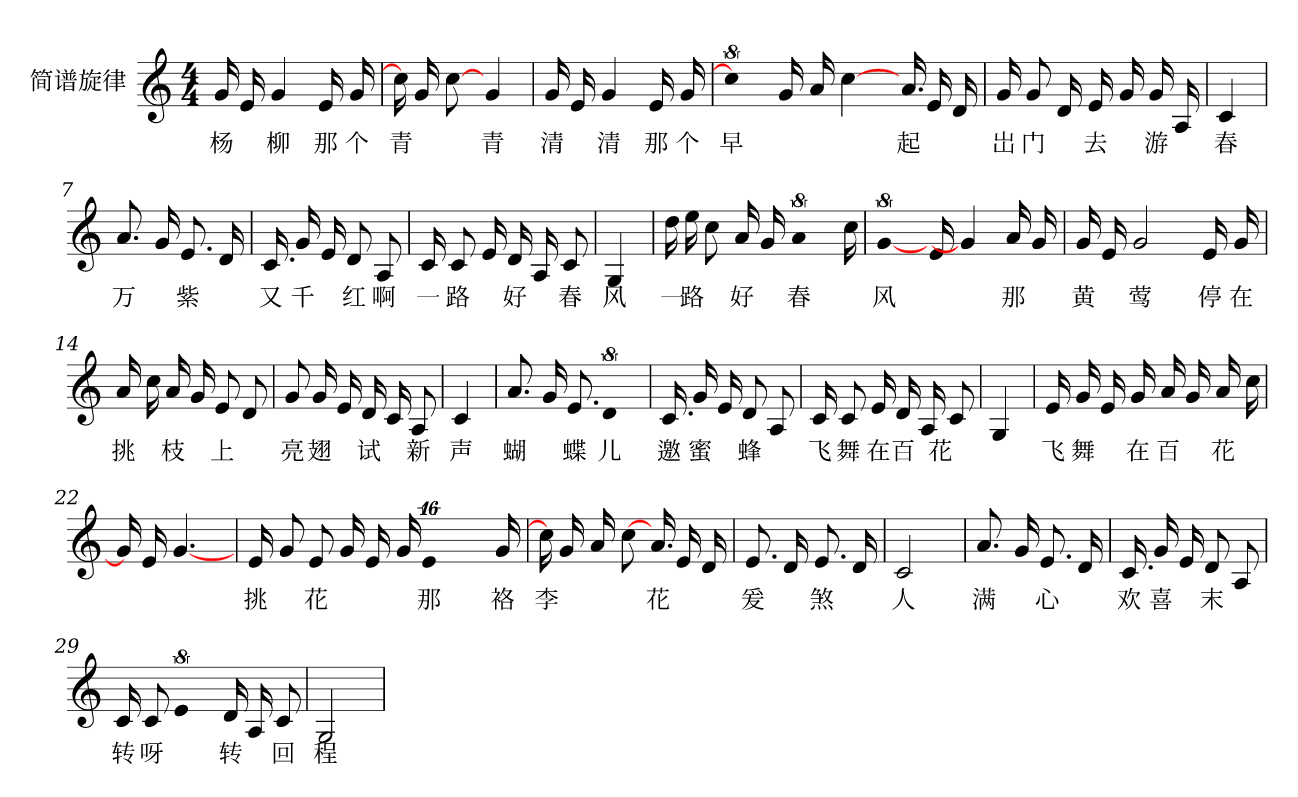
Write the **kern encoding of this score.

**kern	**text
*part1	*part1
*staff1	*staff1
*I"简谱旋律	*
*k[]	*
*M4/4	*
=1	=1
16g	杨
16e	.
4g	柳
16e	那
16g	个
=2	=2
16cc]	青
16g	.
!LO:N:vis=8	!
[8.cc	.
4g	青
=3	=3
16g	清
16e	.
4g	清
16e	那
16g	个
=4	=4
!LO:N:vis=4	!
16%5cc]	早
16g	.
16a	.
!LO:N:vis=4	!
[4.cc	.
!LO:N:vis=16.	!
16a	起
16e	.
16d	.
=5	=5
16g	岀
8g	门
16d	.
16e	去
16g	.
16g	游
16A	.
=6	=6
4c	春
=7	=7
8.a	万
16g	.
8.e	紫
16d	.
=8	=8
!LO:N:vis=16.	!
16c	又
16g	千
16e	.
8d	红
8A	啊
=9	=9
16c	一
8c	路
16e	.
16d	好
16A	.
8c	春
=10	=10
4G	风
=11	=11
16dd	一
16ee	路
8cc	.
16a	好
16g	.
!LO:N:vis=4	!
16%5a	春
16cc	.
=12	=12
!LO:N:vis=4	!
[16%5g	风
16e	.
4g]	.
16a	那
16g	.
=13	=13
16g	黄
16e	.
2g	莺
16e	停
16g	在
=14	=14
16a	挑
16cc	.
16a	枝
16g	.
8e	上
8d	.
=15	=15
8g	亮
16g	翅
16e	.
16d	试
16c	.
8A	新
=16	=16
4c	声
=17	=17
8.a	蝴
16g	.
8.e	蝶
!LO:N:vis=4	!
16%5d	儿
=18	=18
!LO:N:vis=16.	!
16c	邀
16g	蜜
16e	.
8d	蜂
8A	.
=19	=19
16c	飞
8c	舞
16e	在
16d	百
16A	.
8c	花
=20	=20
4G	.
=21	=21
16e	飞
16g	舞
16e	.
16g	在
16a	百
16g	.
16a	花
16cc	.
=22	=22
16g]	.
16e	.
!LO:N:vis=4.	!
[4..g	.
=23	=23
16e	挑
8g	.
8e	花
16g	.
16e	.
16g	.
!LO:N:vis=2	!
16%9e	那
16g	袼
=24	=24
16cc]	李
16g	.
16a	.
[8cc	.
!LO:N:vis=16.	!
16a	花
16e	.
16d	.
=25	=25
8.e	爰
16d	.
8.e	煞
16d	.
=26	=26
2c	人
=27	=27
8.a	满
16g	.
8.e	心
16d	.
=28	=28
!LO:N:vis=16.	!
16c	欢
16g	喜
16e	.
8d	末
8A	.
=29	=29
16c	转
8c	呀
!LO:N:vis=4	!
16%5e	.
16d	转
16A	.
8c	回
=30	=30
2G	程
=	=
*-	*-
